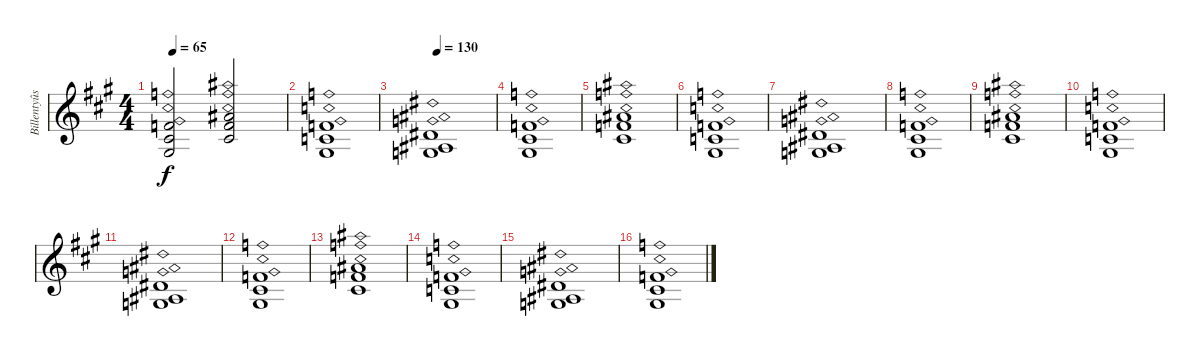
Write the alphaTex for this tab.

\track ("Billentyûs (Mats Olausson)" "Billentyûs") {instrument rockorgan}
\staff {score}
\tuning (E4 B3 G3 D3 A2 E2) {hide}
\ts (4 4)
\tempo 65
\clef g2
\ks a
(1.1{ph 12} 2.2{ph 12} 1.3{ph 12}).2{dy f} (6.1{ph 12} 6.2{ph 12} 6.3{ph 12}).2 |
(1.1{ph 12} 1.2{ph 12} 1.3{ph 12}).1 |
\tempo 130
(4.2{ph 12} 3.3{ph 12} 5.4{ph 12}).1 |
(1.1{ph 12} 2.2{ph 12} 1.3{ph 12}).1 |
(6.1{ph 12} 6.2{ph 12} 6.3{ph 12}).1 |
(1.1{ph 12} 1.2{ph 12} 1.3{ph 12}).1 |
(4.2{ph 12} 3.3{ph 12} 5.4{ph 12}).1 |
(1.1{ph 12} 2.2{ph 12} 1.3{ph 12}).1 |
(6.1{ph 12} 6.2{ph 12} 6.3{ph 12}).1 |
(1.1{ph 12} 1.2{ph 12} 1.3{ph 12}).1 |
(4.2{ph 12} 3.3{ph 12} 5.4{ph 12}).1 |
(1.1{ph 12} 2.2{ph 12} 1.3{ph 12}).1 |
(6.1{ph 12} 6.2{ph 12} 6.3{ph 12}).1 |
(1.1{ph 12} 1.2{ph 12} 1.3{ph 12}).1 |
(4.2{ph 12} 3.3{ph 12} 5.4{ph 12}).1 |
(1.1{ph 12} 2.2{ph 12} 1.3{ph 12}).1
